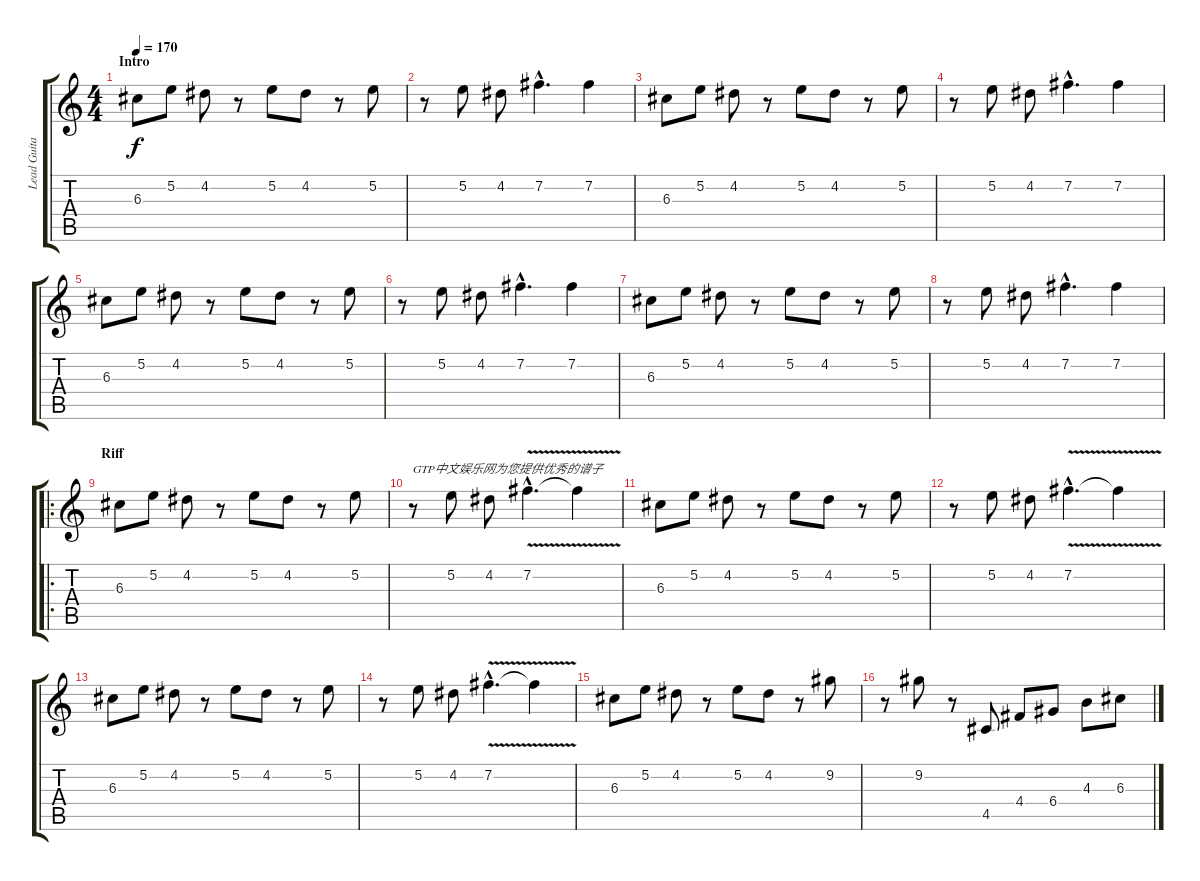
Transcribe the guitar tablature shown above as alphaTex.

\track ("Lead Guitar 2" "Lead Guita") {instrument distortionguitar}
\staff {score tabs}
\tuning (E4 B3 G3 D3 A2 E2) {hide}
\ts (4 4)
\section ("" "Intro")
\tempo 170
\clef g2
\ks c
6.3.8{dy f instrument distortionguitar} 5.2.8 4.2.8 r.8 5.2.8 4.2.8 r.8 5.2.8 |
r.8 5.2.8 4.2.8 7.2{hac}.4{d} 7.2.4 |
6.3.8 5.2.8 4.2.8 r.8 5.2.8 4.2.8 r.8 5.2.8 |
r.8 5.2.8 4.2.8 7.2{hac}.4{d} 7.2.4 |
6.3.8 5.2.8 4.2.8 r.8 5.2.8 4.2.8 r.8 5.2.8 |
r.8 5.2.8 4.2.8 7.2{hac}.4{d} 7.2.4 |
6.3.8 5.2.8 4.2.8 r.8 5.2.8 4.2.8 r.8 5.2.8 |
r.8 5.2.8 4.2.8 7.2{hac}.4{d} 7.2.4 |
\ro
\section ("" "Riff")
6.3.8 5.2.8 4.2.8 r.8 5.2.8 4.2.8 r.8 5.2.8 |
r.8{txt "GTP中文娱乐网为您提供优秀的谱子"} 5.2.8 4.2.8 7.2{v hac}.4{d} 7.2{t}.4 |
6.3.8 5.2.8 4.2.8 r.8 5.2.8 4.2.8 r.8 5.2.8 |
r.8 5.2.8 4.2.8 7.2{v hac}.4{d} 7.2{t}.4 |
6.3.8 5.2.8 4.2.8 r.8 5.2.8 4.2.8 r.8 5.2.8 |
r.8 5.2.8 4.2.8 7.2{v hac}.4{d} 7.2{t}.4 |
6.3.8 5.2.8 4.2.8 r.8 5.2.8 4.2.8 r.8 9.2.8 |
r.8 9.2.8 r.8 4.5.8 4.4.8 6.4.8 4.3.8 6.3.8
